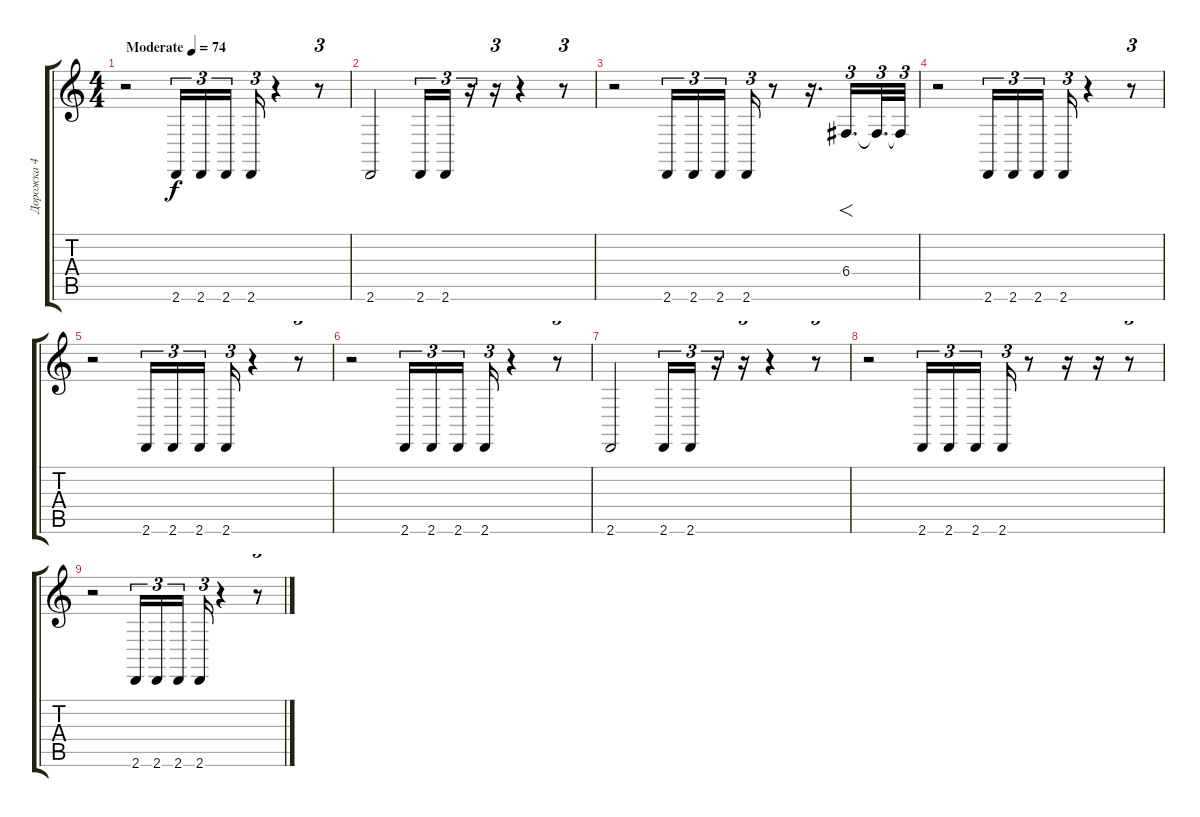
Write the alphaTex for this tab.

\track ("Дорожка 4" "Дорожка 4") {instrument taikodrum}
\staff {score tabs}
\tuning (D4 A3 F3 C3 G2 C2) {hide}
\ts (4 4)
\tempo (74 "Moderate")
\clef g2
\ks c
r.2{dy f instrument taikodrum} 2.6.16{tu (3 2)} 2.6.16{tu (3 2)} 2.6.16{tu (3 2) beam splitsecondary} 2.6.16{tu (3 2)} r.4 r.8{tu (3 2)} |
2.6.2 2.6.16{tu (3 2)} 2.6.16{tu (3 2)} r.16{tu (3 2)} r.16{tu (3 2)} r.4 r.8{tu (3 2)} |
r.2 2.6.16{tu (3 2)} 2.6.16{tu (3 2)} 2.6.16{tu (3 2) beam splitsecondary} 2.6.16{tu (3 2)} r.8 r.16{d} 6.4.16{f d tu (3 2) instrument gunshot} 6.4{t}.32{d tu (3 2)} 6.4{t}.32{tu (3 2)} |
r.2 2.6.16{tu (3 2) instrument taikodrum} 2.6.16{tu (3 2)} 2.6.16{tu (3 2) beam splitsecondary} 2.6.16{tu (3 2)} r.4 r.8{tu (3 2)} |
r.2 2.6.16{tu (3 2)} 2.6.16{tu (3 2)} 2.6.16{tu (3 2) beam splitsecondary} 2.6.16{tu (3 2)} r.4 r.8{tu (3 2)} |
r.2 2.6.16{tu (3 2)} 2.6.16{tu (3 2)} 2.6.16{tu (3 2) beam splitsecondary} 2.6.16{tu (3 2)} r.4 r.8{tu (3 2)} |
2.6.2 2.6.16{tu (3 2)} 2.6.16{tu (3 2)} r.16{tu (3 2)} r.16{tu (3 2)} r.4 r.8{tu (3 2)} |
r.2 2.6.16{tu (3 2)} 2.6.16{tu (3 2)} 2.6.16{tu (3 2) beam splitsecondary} 2.6.16{tu (3 2)} r.8 r.16{instrument gunshot} r.16 r.8{tu (3 2)} |
r.2 2.6.16{tu (3 2) instrument taikodrum} 2.6.16{tu (3 2)} 2.6.16{tu (3 2) beam splitsecondary} 2.6.16{tu (3 2)} r.4 r.8{tu (3 2)}
